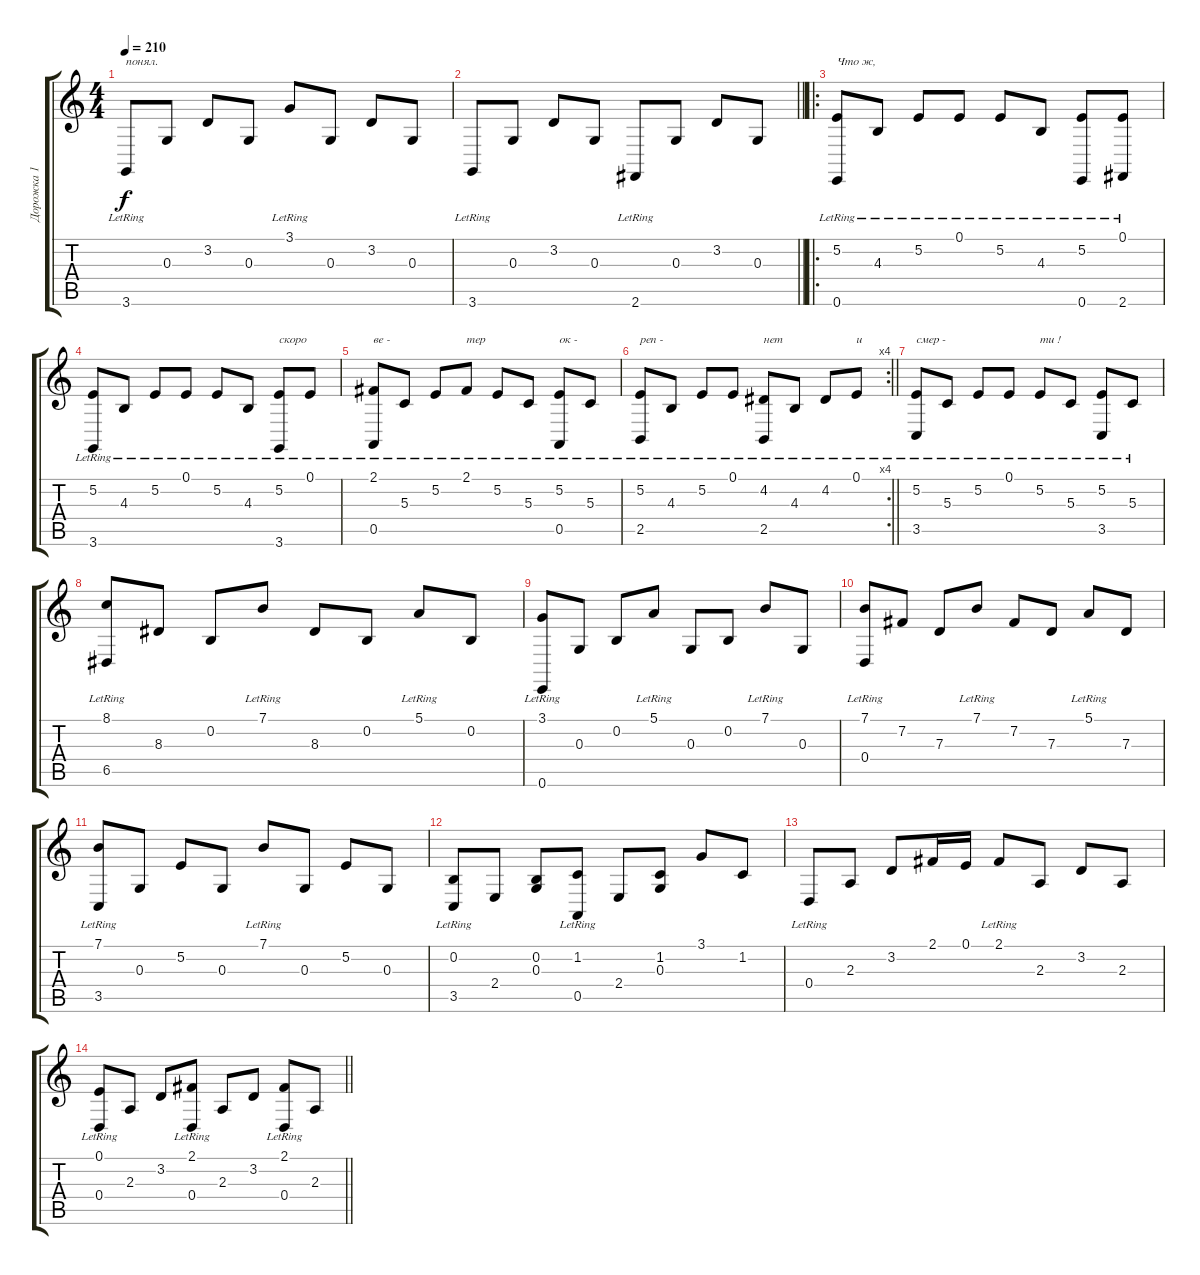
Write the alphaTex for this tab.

\track ("Дорожка 1" "Дорожка 1") {instrument acousticgrandpiano}
\staff {score tabs}
\tuning (E4 B3 G3 D3 A2 E2) {hide}
\ts (4 4)
\tempo 210
\clef g2
\ks c
3.6{lr}.8{txt "понял." dy f} 0.3.8 3.2.8 0.3.8 3.1{lr}.8 0.3.8 3.2.8 0.3.8 |
\barLineRight lightlight
3.6{lr}.8 0.3.8 3.2.8 0.3.8 2.6{lr}.8 0.3.8 3.2.8 0.3.8 |
\ro
(5.2{lr} 0.6{lr}).8{txt "Что ж,"} 4.3{lr}.8 5.2{lr}.8 0.1{lr}.8 5.2{lr}.8 4.3{lr}.8 (5.2{lr} 0.6).8 (0.1{lr} 2.6).8 |
(5.2{lr} 3.6{lr}).8 4.3{lr}.8 5.2{lr}.8 0.1{lr}.8 5.2{lr}.8 4.3{lr}.8 (5.2{lr} 3.6).8{txt "скоро"} 0.1{lr}.8 |
(2.1{lr} 0.5{lr}).8{txt "ве -"} 5.3{lr}.8 5.2{lr}.8 2.1{lr}.8{txt "тер"} 5.2{lr}.8 5.3{lr}.8 (5.2{lr} 0.5).8{txt "ок -"} 5.3{lr}.8 |
\rc 4
\barLineRight lightlight
(5.2 2.5{lr}).8{txt "реп -"} 4.3{lr}.8 5.2{lr}.8 0.1{lr}.8 (4.2 2.5{lr}).8{txt "нет"} 4.3{lr}.8 4.2{lr}.8 0.1{lr}.8{txt "и"} |
(5.2 3.5{lr}).8{txt "смер -"} 5.3{lr}.8 5.2{lr}.8 0.1{lr}.8 5.2{lr}.8{txt "ти !"} 5.3{lr}.8 (5.2{lr} 3.5).8 5.3{lr}.8 |
(8.1{lr} 6.5{lr}).8 8.3.8 0.2.8 7.1{lr}.8 8.3.8 0.2.8 5.1{lr}.8 0.2.8 |
(3.1{lr} 0.6{lr}).8 0.3.8 0.2.8 5.1{lr}.8 0.3.8 0.2.8 7.1{lr}.8 0.3.8 |
(7.1{lr} 0.4{lr}).8 7.2.8 7.3.8 7.1{lr}.8 7.2.8 7.3.8 5.1{lr}.8 7.3.8 |
(7.1{lr} 3.5{lr}).8 0.3.8 5.2.8 0.3.8 7.1{lr}.8 0.3.8 5.2.8 0.3.8 |
(0.2{lr} 3.5{lr}).8 2.4.8 (0.2 0.3).8 (1.2{lr} 0.5{lr}).8 2.4.8 (1.2 0.3).8 3.1.8 1.2.8 |
0.4{lr}.8 2.3.8 3.2.8 2.1.16 0.1.16 2.1{lr}.8 2.3.8 3.2.8 2.3.8 |
\barLineRight lightlight
(0.1{lr} 0.4{lr}).8 2.3.8 3.2.8 (2.1{lr} 0.4{lr}).8 2.3.8 3.2.8 (2.1{lr} 0.4{lr}).8 2.3.8
